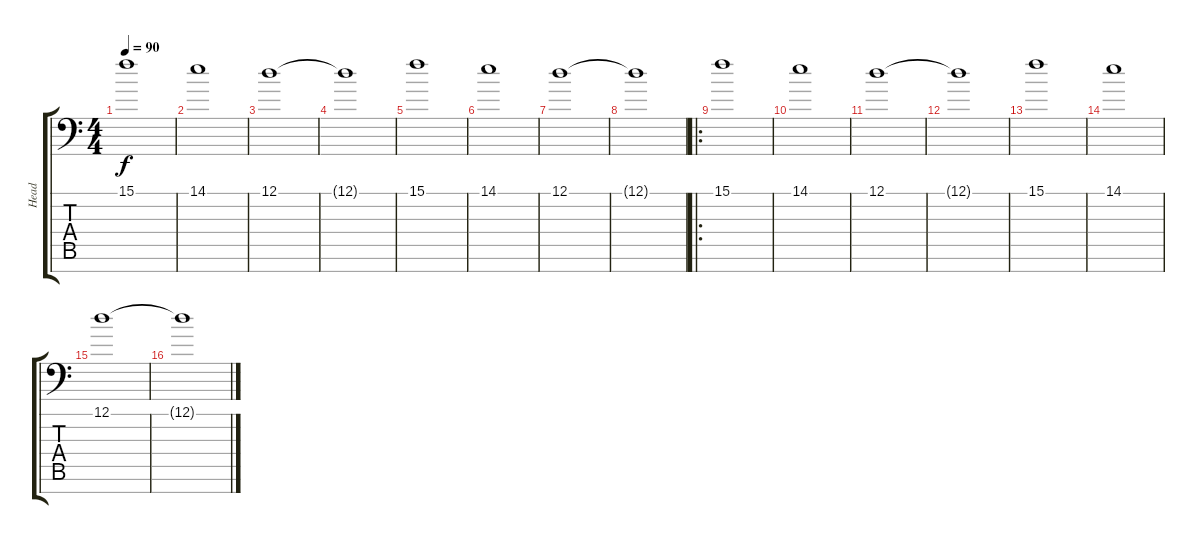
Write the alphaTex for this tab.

\track ("Head" "Head") {instrument synthstrings1}
\staff {score tabs}
\tuning (D4 A3 F3 C3 G2 D2 A1) {hide}
\ts (4 4)
\tempo 90
\clef f4
\ks c
15.1.1{dy f instrument synthstrings1} |
14.1.1 |
12.1.1 |
12.1{t}.1 |
15.1.1{instrument synthstrings1} |
14.1.1 |
12.1.1 |
12.1{t}.1 |
\ro
15.1.1{instrument synthstrings1} |
14.1.1 |
12.1.1 |
12.1{t}.1 |
15.1.1{instrument synthstrings1} |
14.1.1 |
12.1.1 |
12.1{t}.1
